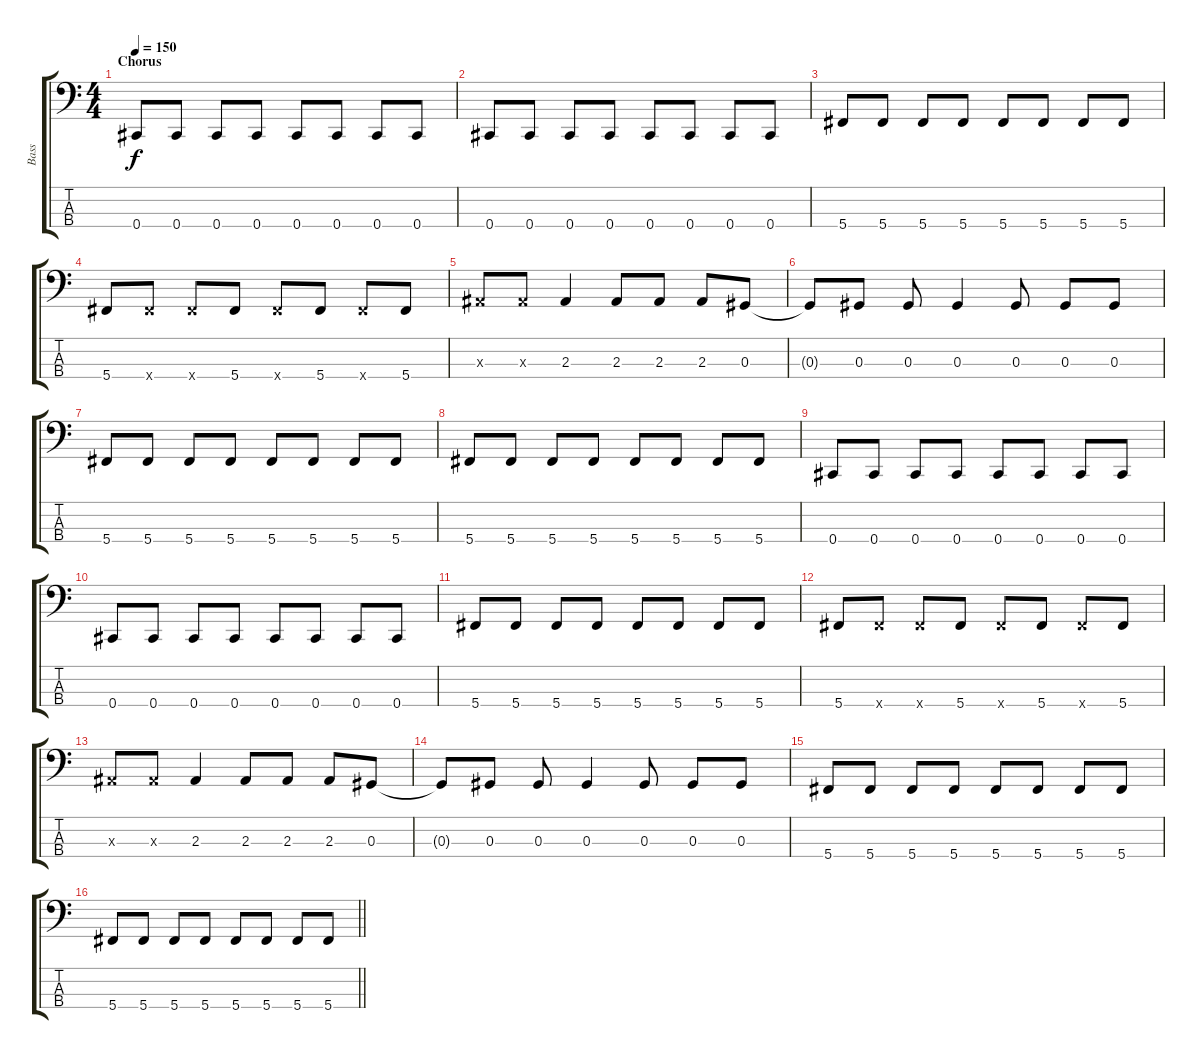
\track ("Bass" "Bass") {instrument electricbassfinger}
\staff {score tabs}
\tuning (Gb2 Db2 Ab1 Db1) {hide}
\ts (4 4)
\section ("" "Chorus")
\tempo 150
\clef f4
\ks c
0.4.8{dy f} 0.4.8 0.4.8 0.4.8 0.4.8 0.4.8 0.4.8 0.4.8 |
0.4.8 0.4.8 0.4.8 0.4.8 0.4.8 0.4.8 0.4.8 0.4.8 |
5.4.8 5.4.8 5.4.8 5.4.8 5.4.8 5.4.8 5.4.8 5.4.8 |
5.4.8 5.4{x}.8 5.4{x}.8 5.4.8 5.4{x}.8 5.4.8 5.4{x}.8 5.4.8 |
2.3{x}.8 2.3{x}.8 2.3.4 2.3.8 2.3.8 2.3.8 0.3.8 |
0.3{t}.8 0.3.8 0.3.8 0.3.4 0.3.8 0.3.8 0.3.8 |
5.4.8 5.4.8 5.4.8 5.4.8 5.4.8 5.4.8 5.4.8 5.4.8 |
5.4.8 5.4.8 5.4.8 5.4.8 5.4.8 5.4.8 5.4.8 5.4.8 |
0.4.8 0.4.8 0.4.8 0.4.8 0.4.8 0.4.8 0.4.8 0.4.8 |
0.4.8 0.4.8 0.4.8 0.4.8 0.4.8 0.4.8 0.4.8 0.4.8 |
5.4.8 5.4.8 5.4.8 5.4.8 5.4.8 5.4.8 5.4.8 5.4.8 |
5.4.8 5.4{x}.8 5.4{x}.8 5.4.8 5.4{x}.8 5.4.8 5.4{x}.8 5.4.8 |
2.3{x}.8 2.3{x}.8 2.3.4 2.3.8 2.3.8 2.3.8 0.3.8 |
0.3{t}.8 0.3.8 0.3.8 0.3.4 0.3.8 0.3.8 0.3.8 |
5.4.8 5.4.8 5.4.8 5.4.8 5.4.8 5.4.8 5.4.8 5.4.8 |
\barLineRight lightlight
5.4.8 5.4.8 5.4.8 5.4.8 5.4.8 5.4.8 5.4.8 5.4.8
